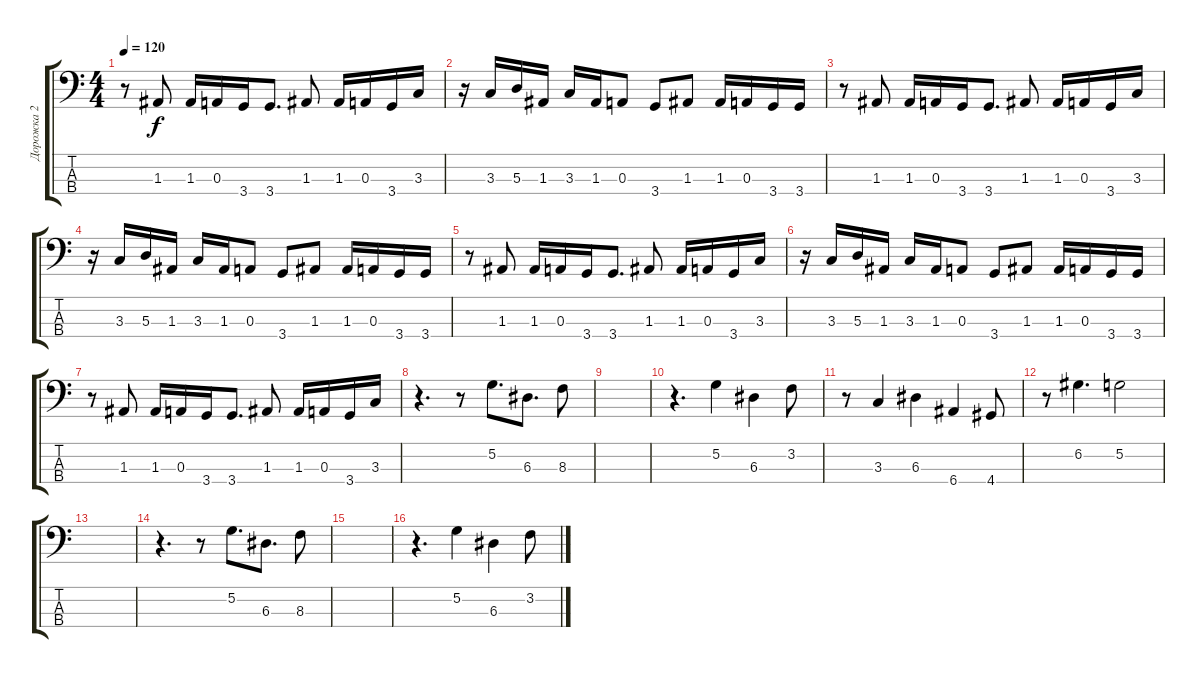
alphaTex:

\track ("Дорожка 2" "Дорожка 2") {instrument electricbassfinger}
\staff {score tabs}
\tuning (G2 D2 A1 E1) {hide}
\ts (4 4)
\tempo 120
\clef f4
\ks c
r.8{dy f} 1.3.8 1.3.16 0.3.16 3.4.16 3.4.8{d} 1.3.8 1.3.16 0.3.16 3.4.16 3.3.16 |
r.16 3.3.16 5.3.16 1.3.16 3.3.16 1.3.16 0.3.8 3.4.8 1.3.8 1.3.16 0.3.16 3.4.16 3.4.16 |
r.8 1.3.8 1.3.16 0.3.16 3.4.16 3.4.8{d} 1.3.8 1.3.16 0.3.16 3.4.16 3.3.16 |
r.16 3.3.16 5.3.16 1.3.16 3.3.16 1.3.16 0.3.8 3.4.8 1.3.8 1.3.16 0.3.16 3.4.16 3.4.16 |
r.8 1.3.8 1.3.16 0.3.16 3.4.16 3.4.8{d} 1.3.8 1.3.16 0.3.16 3.4.16 3.3.16 |
r.16 3.3.16 5.3.16 1.3.16 3.3.16 1.3.16 0.3.8 3.4.8 1.3.8 1.3.16 0.3.16 3.4.16 3.4.16 |
r.8 1.3.8 1.3.16 0.3.16 3.4.16 3.4.8{d} 1.3.8 1.3.16 0.3.16 3.4.16 3.3.16 |
r.4{d} r.8 5.2.8{d} 6.3.8{d} 8.3.8 |
|
r.4{d} 5.2.4 6.3.4 3.2.8 |
r.8 3.3.4 6.3.4 6.4.4 4.4.8 |
r.8 6.2.4{d} 5.2.2 |
|
r.4{d} r.8 5.2.8{d} 6.3.8{d} 8.3.8 |
|
r.4{d} 5.2.4 6.3.4 3.2.8
